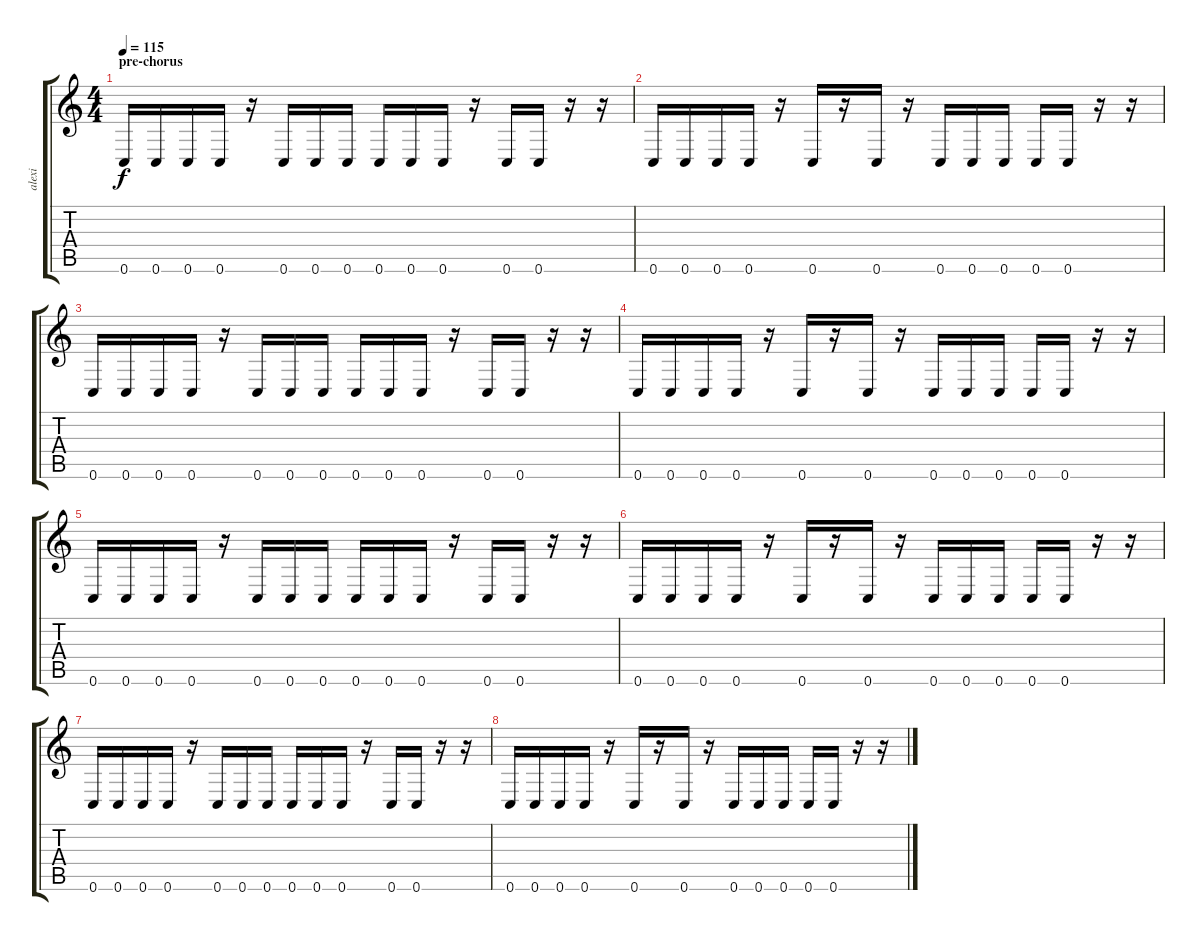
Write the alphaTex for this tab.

\track ("alexi" "alexi") {instrument distortionguitar}
\staff {score tabs}
\tuning (D4 A3 F3 C3 G2 C2) {hide}
\ts (4 4)
\section ("" "pre-chorus")
\tempo 115
\clef g2
\ks c
0.6.16{dy f} 0.6.16 0.6.16 0.6.16 r.16 0.6.16 0.6.16 0.6.16 0.6.16 0.6.16 0.6.16 r.16 0.6.16 0.6.16 r.16 r.16 |
0.6.16 0.6.16 0.6.16 0.6.16 r.16 0.6.16 r.16 0.6.16 r.16 0.6.16 0.6.16 0.6.16 0.6.16 0.6.16 r.16 r.16 |
0.6.16 0.6.16 0.6.16 0.6.16 r.16 0.6.16 0.6.16 0.6.16 0.6.16 0.6.16 0.6.16 r.16 0.6.16 0.6.16 r.16 r.16 |
0.6.16 0.6.16 0.6.16 0.6.16 r.16 0.6.16 r.16 0.6.16 r.16 0.6.16 0.6.16 0.6.16 0.6.16 0.6.16 r.16 r.16 |
0.6.16 0.6.16 0.6.16 0.6.16 r.16 0.6.16 0.6.16 0.6.16 0.6.16 0.6.16 0.6.16 r.16 0.6.16 0.6.16 r.16 r.16 |
0.6.16 0.6.16 0.6.16 0.6.16 r.16 0.6.16 r.16 0.6.16 r.16 0.6.16 0.6.16 0.6.16 0.6.16 0.6.16 r.16 r.16 |
0.6.16 0.6.16 0.6.16 0.6.16 r.16 0.6.16 0.6.16 0.6.16 0.6.16 0.6.16 0.6.16 r.16 0.6.16 0.6.16 r.16 r.16 |
0.6.16 0.6.16 0.6.16 0.6.16 r.16 0.6.16 r.16 0.6.16 r.16 0.6.16 0.6.16 0.6.16 0.6.16 0.6.16 r.16 r.16
